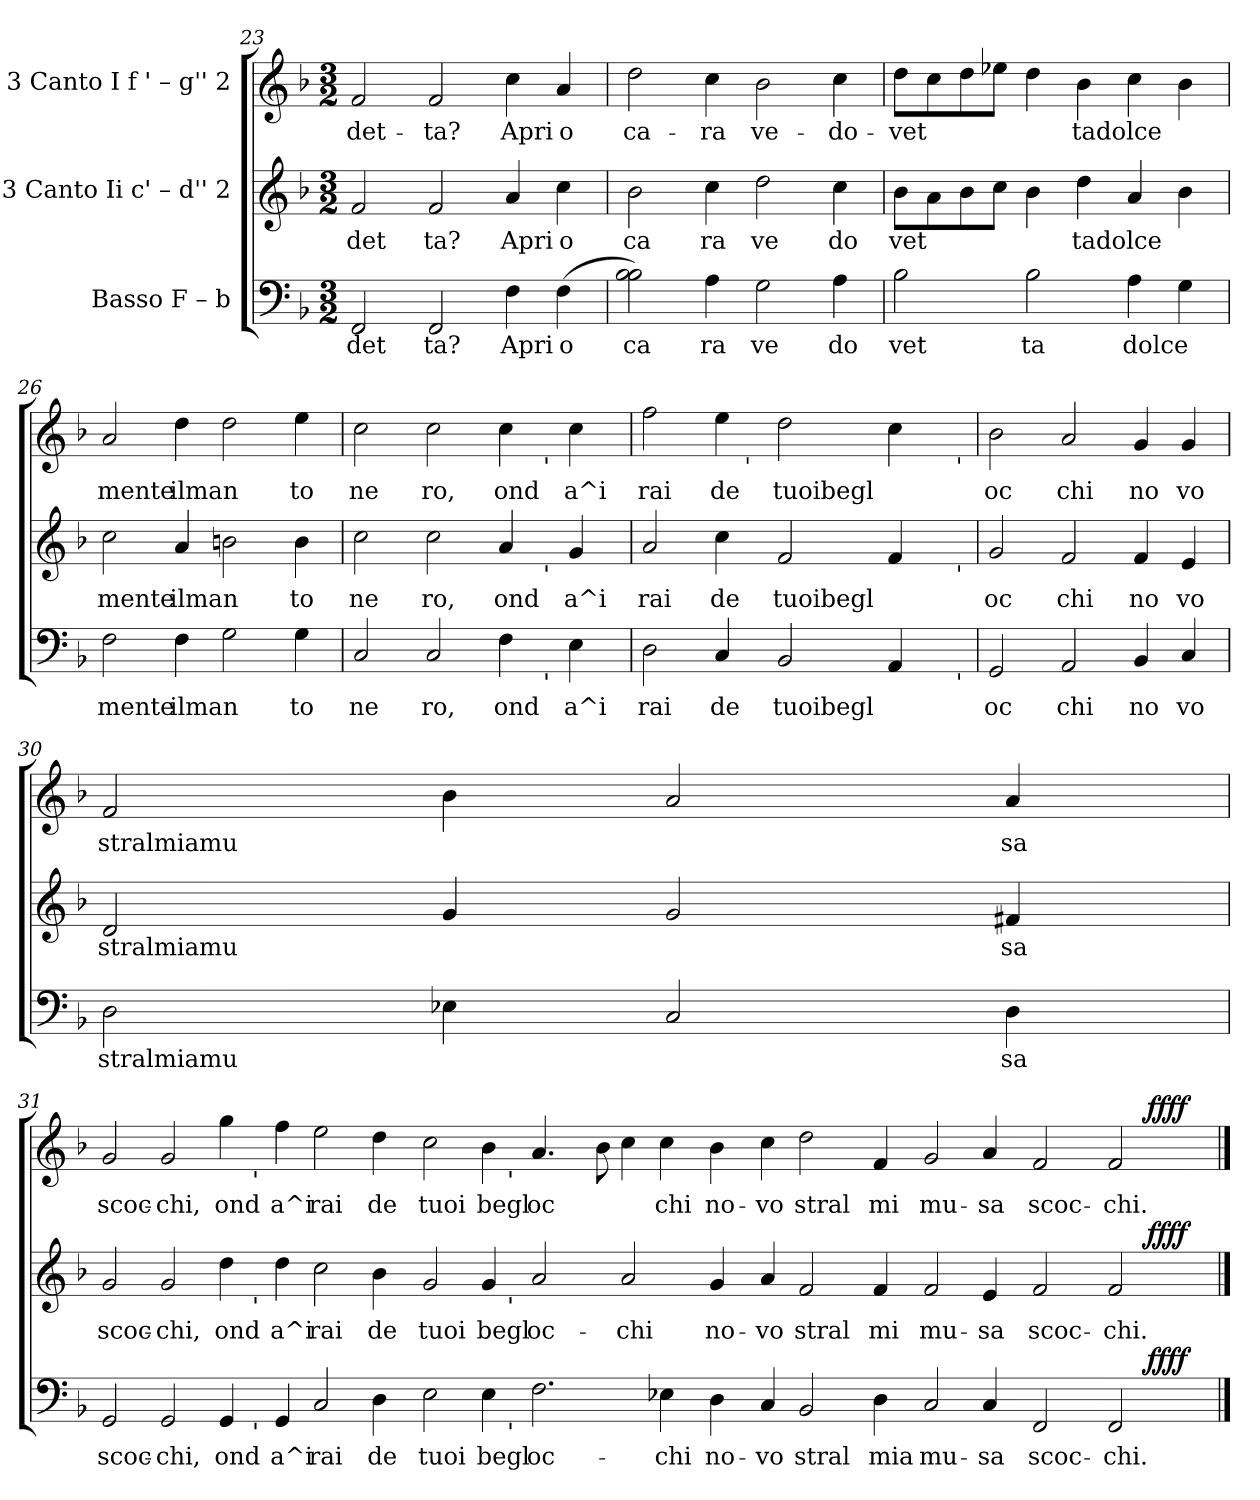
**kern	**text	**dynam	**kern	**text	**dynam	**kern	**text	**dynam
*part3	*part3	*part3	*part2	*part2	*part2	*part1	*part1	*part1
*staff3	*staff3	*staff3	*staff2	*staff2	*staff2	*staff1	*staff1	*staff1
*I"Basso  F – b	*	*	*I"3  Canto Ii  c' – d''  2	*	*	*I"3  Canto I  f ' – g''  2	*	*
*clefF4	*	*	*clefG2	*	*	*clefG2	*	*
*k[b-]	*	*	*k[b-]	*	*	*k[b-]	*	*
*F:	*	*	*F:	*	*	*F:	*	*
*M3/2	*	*	*M3/2	*	*	*M3/2	*	*
=23	=23	=23	=23	=23	=23	=23	=23	=23
!	!LO:LY:b	!	!	!LO:LY:b:cj	!	!	!LO:LY:b:cj	!
2FF/	det	.	2f/	det	.	2f/	det-	.
!	!LO:LY:b	!	!	!LO:LY:b:cj	!	!	!LO:LY:b:cj	!
2FF/	ta?	.	2f/	ta?	.	2f/	-ta?	.
!	!LO:LY:b	!	!	!LO:LY:b:cj	!	!	!LO:LY:b:cj	!
4F\	Apri	.	4a/	Apri	.	4cc\	Apri	.
!	!LO:LY:b	!	!	!LO:LY:b:cj	!	!	!LO:LY:b:cj	!
(<4F\	o	.	4cc\	o	.	4a/	o	.
=24	=24	=24	=24	=24	=24	=24	=24	=24
!	!LO:LY:b	!	!	!LO:LY:b:cj	!	!	!LO:LY:b:cj	!
2B-\ 2B-\)	ca	.	2b-\	ca	.	2dd\	ca-	.
!	!LO:LY:b	!	!	!LO:LY:b:cj	!	!	!LO:LY:b:cj	!
4A\	ra	.	4cc\	ra	.	4cc\	-ra	.
!	!LO:LY:b	!	!	!LO:LY:b:cj	!	!	!LO:LY:b:cj	!
2G\	ve	.	2dd\	ve	.	2b-\	ve-	.
!	!LO:LY:b	!	!	!LO:LY:b:cj	!	!	!LO:LY:b:cj	!
4A\	do	.	4cc\	do	.	4cc\	-do-	.
!!LO:LB:g=z
=25	=25	=25	=25	=25	=25	=25	=25	=25
!	!LO:LY:b	!	!	!LO:LY:b:cj	!	!	!LO:LY:b:cj	!
2B-\	vet	.	8b-\L	vet	.	8dd\L	-vet	.
!	!	!	!	!LO:LY:b:cj	!	!	!LO:LY:b:cj	!
.	.	.	8a\	.	.	8cc\	.	.
!	!	!	!	!LO:LY:b:cj	!	!	!LO:LY:b:cj	!
.	.	.	8b-\	.	.	8dd\	.	.
!	!	!	!	!LO:LY:b:cj	!	!	!LO:LY:b:cj	!
.	.	.	8cc\J	.	.	8ee-X\J	.	.
!	!LO:LY:b	!	!	!LO:LY:b:cj	!	!	!LO:LY:b:cj	!
2B-\	ta	.	4b-\	.	.	4dd\	.	.
!	!	!	!	!LO:LY:b:cj	!	!	!LO:LY:b:cj	!
.	.	.	4dd\	tadolce	.	4b-\	tadolce	.
!	!LO:LY:b	!	!	!LO:LY:b:cj	!	!	!LO:LY:b:cj	!
4A\	dolce	.	4a/	.	.	4cc\	.	.
!	!LO:LY:b	!	!	!LO:LY:b:cj	!	!	!LO:LY:b:cj	!
4G\	.	.	4b-\	.	.	4b-\	.	.
=26	=26	=26	=26	=26	=26	=26	=26	=26
!	!LO:LY:b	!	!	!LO:LY:b:cj	!	!	!LO:LY:b:cj	!
2F\	mente	.	2cc\	mente	.	2a/	mente	.
!	!LO:LY:b	!	!	!LO:LY:b:cj	!	!	!LO:LY:b:cj	!
4F\	ilman	.	4a/	ilman	.	4dd\	ilman	.
!	!LO:LY:b	!	!	!LO:LY:b:cj	!	!	!LO:LY:b:cj	!
2G\	.	.	2bn\	.	.	2dd\	.	.
!	!LO:LY:b	!	!	!LO:LY:b:cj	!	!	!LO:LY:b:cj	!
4G\	to	.	4b\	to	.	4ee\	to	.
=27	=27	=27	=27	=27	=27	=27	=27	=27
!	!LO:LY:b	!	!	!LO:LY:b:cj	!	!	!LO:LY:b:cj	!
*^	*	*	*^	*	*	*^	*	*
2C/	1ryy	ne	.	2cc\	1ryy	ne	.	2cc\	1ryy	ne	.
!	!	!LO:LY:b	!	!	!	!LO:LY:b:cj	!	!	!	!LO:LY:b:cj	!
2C/	.	ro,	.	2cc\	.	ro,	.	2cc\	.	ro,	.
!	!	!LO:LY:b	!	!	!	!LO:LY:b:cj	!	!	!	!LO:LY:b:cj	!
4F\	8ryy	ond	.	4a/	8ryy	ond	.	4cc\	8ryy	ond	.
.	32ryy	.	.	.	32ryy	.	.	.	32ryy	.	.
!	!	!	!	!	!	!	!	!	!LO:TX:b:t='	!	!
!	!	!	!	!	!LO:TX:b:t='	!	!	!	!	!	!
!	!LO:TX:b:t='	!	!	!	!	!	!	!	!	!	!
.	4ryy	.	.	.	4ryy	.	.	.	4ryy	.	.
!	!	!LO:LY:b	!	!	!	!LO:LY:b:cj	!	!	!	!LO:LY:b:cj	!
4E\	.	a^i	.	4g/	.	a^i	.	4cc\	.	a^i	.
.	16.ryy	.	.	.	16.ryy	.	.	.	16.ryy	.	.
=28	=28	=28	=28	=28	=28	=28	=28	=28	=28	=28	=28
!	!	!LO:LY:b	!	!	!	!LO:LY:b:cj	!	!	!	!LO:LY:b:cj	!
*	*	*	*	*	*	*	*	*	*^	*	*
2D\	1ryy	rai	.	2a/	1ryy	rai	.	2ff\	2ryy	1ryy	rai	.
!	!	!LO:LY:b	!	!	!	!LO:LY:b:cj	!	!	!	!	!LO:LY:b:cj	!
4C/	.	de	.	4cc\	.	de	.	4ee\	16..ryy	.	de	.
!	!	!	!	!	!	!	!	!	!LO:TX:b:t='	!	!	!
.	.	.	.	.	.	.	.	.	2ryy	.	.	.
!	!	!LO:LY:b	!	!	!	!LO:LY:b:cj	!	!	!	!	!LO:LY:b:cj	!
2BB-/	.	tuoibegl	.	2f/	.	tuoibegl	.	2dd\	.	.	tuoibegl	.
.	4ryy	.	.	.	4ryy	.	.	.	.	4ryy	.	.
.	.	.	.	.	.	.	.	.	4ryy	.	.	.
!	!	!LO:LY:b	!	!	!	!LO:LY:b:cj	!	!	!	!	!LO:LY:b:cj	!
4AA/	8ryy	.	.	4f/	8ryy	.	.	4cc\	.	8ryy	.	.
.	.	.	.	.	.	.	.	.	8ryy	.	.	.
.	16ryy	.	.	.	16ryy	.	.	.	.	16ryy	.	.
.	64ryy	.	.	.	64ryy	.	.	.	.	64ryy	.	.
!	!	!	!	!	!	!	!	!	!	!LO:TX:b:t='	!	!
!	!	!	!	!	!LO:TX:b:t='	!	!	!	!	!	!	!
!	!LO:TX:b:t='	!	!	!	!	!	!	!	!	!	!	!
.	32.ryy	.	.	.	32.ryy	.	.	.	.	32.ryy	.	.
.	.	.	.	.	.	.	.	.	64ryy	.	.	.
=29	=29	=29	=29	=29	=29	=29	=29	=29	=29	=29	=29	=29
!	!	!LO:LY:b	!	!	!	!LO:LY:b:cj	!	!	!	!	!LO:LY:b:cj	!
*v	*v	*	*	*	*	*	*	*v	*v	*v	*	*
*	*	*	*v	*v	*	*	*	*	*
2GG/	oc	.	2g/	oc	.	2b-\	oc	.
!	!LO:LY:b	!	!	!LO:LY:b:cj	!	!	!LO:LY:b:cj	!
2AA/	chi	.	2f/	chi	.	2a/	chi	.
!	!LO:LY:b	!	!	!LO:LY:b:cj	!	!	!LO:LY:b:cj	!
4BB-/	no	.	4f/	no	.	4g/	no	.
!	!LO:LY:b	!	!	!LO:LY:b:cj	!	!	!LO:LY:b:cj	!
4C/	vo	.	4e/	vo	.	4g/	vo	.
=30	=30	=30	=30	=30	=30	=30	=30	=30
!	!LO:LY:b	!	!	!LO:LY:b:cj	!	!	!LO:LY:b:cj	!
2D\	stralmiamu	.	2d/	stralmiamu	.	2f/	stralmiamu	.
!	!LO:LY:b	!	!	!LO:LY:b:cj	!	!	!LO:LY:b:cj	!
4E-X\	.	.	4g/	.	.	4b-\	.	.
!	!LO:LY:b	!	!	!LO:LY:b:cj	!	!	!LO:LY:b:cj	!
2C/	.	.	2g/	.	.	2a/	.	.
!	!LO:LY:b	!	!	!LO:LY:b:cj	!	!	!LO:LY:b:cj	!
4D\	sa	.	4f#X/	sa	.	4a/	sa	.
!!LO:LB:g=z
=31	=31	=31	=31	=31	=31	=31	=31	=31
!	!LO:LY:b	!	!	!LO:LY:b:cj	!	!	!LO:LY:b:cj	!
*^	*	*	*^	*	*	*^	*	*
*	*^	*	*	*	*^	*	*	*	*^	*	*
*	*	*^	*	*	*	*	*^	*	*	*	*	*^	*	*
2GG/	1ryy	1ryy	1ryy	scoc-	.	2g/	1ryy	1ryy	1ryy	scoc-	.	2g/	1ryy	1ryy	1ryy	scoc-	.
!	!	!	!	!LO:LY:b	!	!	!	!	!	!LO:LY:b:cj	!	!	!	!	!	!LO:LY:b:cj	!
2GG/	.	.	.	-chi,	.	2g/	.	.	.	-chi,	.	2g/	.	.	.	-chi,	.
!	!	!	!	!LO:LY:b	!	!	!	!	!	!LO:LY:b:cj	!	!	!	!	!	!LO:LY:b:cj	!
4GG/	1ryy	8ryy	1...ryy	ond	.	4dd\	1ryy	8ryy	1...ryy	ond	.	4gg\	1ryy	8ryy	1...ryy	ond	.
.	.	64ryy	.	.	.	.	.	64ryy	.	.	.	.	.	64ryy	.	.	.
!	!	!	!	!	!	!	!	!	!	!	!	!	!	!LO:TX:b:t='	!	!	!
!	!	!	!	!	!	!	!	!LO:TX:b:t='	!	!	!	!	!	!	!	!	!
!	!	!LO:TX:b:t='	!	!	!	!	!	!	!	!	!	!	!	!	!	!	!
.	.	1ryy	.	.	.	.	.	1ryy	.	.	.	.	.	1ryy	.	.	.
!	!	!	!	!LO:LY:b	!	!	!	!	!	!LO:LY:b:cj	!	!	!	!	!	!LO:LY:b:cj	!
4GG/	.	.	.	a^i	.	4dd\	.	.	.	a^i	.	4ff\	.	.	.	a^i	.
!	!	!	!	!LO:LY:b	!	!	!	!	!	!LO:LY:b:cj	!	!	!	!	!	!LO:LY:b:cj	!
2C/	.	.	.	rai	.	2cc\	.	.	.	rai	.	2ee\	.	.	.	rai	.
!	!	!	!	!LO:LY:b	!	!	!	!	!	!LO:LY:b:cj	!	!	!	!	!	!LO:LY:b:cj	!
4D\	1ryy	.	.	de	.	4b-\	1ryy	.	.	de	.	4dd\	1ryy	.	.	de	.
.	.	1ryy	.	.	.	.	.	1ryy	.	.	.	.	.	1ryy	.	.	.
!	!	!	!	!LO:LY:b	!	!	!	!	!	!LO:LY:b:cj	!	!	!	!	!	!LO:LY:b:cj	!
2E\	.	.	.	tuoi	.	2g/	.	.	.	tuoi	.	2cc\	.	.	.	tuoi	.
!	!	!	!	!LO:LY:b	!	!	!	!	!	!LO:LY:b:cj	!	!	!	!	!	!LO:LY:b:cj	!
4E\	.	.	.	begl	.	4g/	.	.	.	begl	.	4b-\	.	.	.	begl	.
!	!	!	!	!	!	!	!	!	!	!	!	!	!	!	!LO:TX:b:t='	!	!
!	!	!	!	!	!	!	!	!	!LO:TX:b:t='	!	!	!	!	!	!	!	!
!	!	!	!LO:TX:b:t='	!	!	!	!	!	!	!	!	!	!	!	!	!	!
.	.	.	1ryy	.	.	.	.	.	1ryy	.	.	.	.	.	1ryy	.	.
!	!	!	!	!LO:LY:b	!	!	!	!	!	!LO:LY:b:cj	!	!	!	!	!	!LO:LY:b:cj	!
2.F\	1ryy	.	.	oc-	.	2a/	1ryy	.	.	oc-	.	4.a/	1ryy	.	.	oc-	.
.	.	1ryy	.	.	.	.	.	1ryy	.	.	.	.	.	1ryy	.	.	.
!	!	!	!	!	!	!	!	!	!	!	!	!	!	!	!	!LO:LY:b:cj	!
.	.	.	.	.	.	.	.	.	.	.	.	8b-\	.	.	.	--	.
!	!	!	!	!	!	!	!	!	!	!LO:LY:b:cj	!	!	!	!	!	!LO:LY:b:cj	!
.	.	.	.	.	.	2a/	.	.	.	-chi	.	4cc\	.	.	.	--	.
!	!	!	!	!LO:LY:b	!	!	!	!	!	!	!	!	!	!	!	!LO:LY:b:cj	!
4E-X\	.	.	.	-chi	.	.	.	.	.	.	.	4cc\	.	.	.	-chi	.
.	.	.	1ryy	.	.	.	.	.	1ryy	.	.	.	.	.	1ryy	.	.
!	!	!	!	!LO:LY:b	!	!	!	!	!	!LO:LY:b:cj	!	!	!	!	!	!LO:LY:b:cj	!
4D\	1ryy	.	.	no-	.	4g/	1ryy	.	.	no-	.	4b-\	1ryy	.	.	no-	.
.	.	1ryy	.	.	.	.	.	1ryy	.	.	.	.	.	1ryy	.	.	.
!	!	!	!	!LO:LY:b	!	!	!	!	!	!LO:LY:b:cj	!	!	!	!	!	!LO:LY:b:cj	!
4C/	.	.	.	-vo	.	4a/	.	.	.	-vo	.	4cc\	.	.	.	-vo	.
!	!	!	!	!LO:LY:b	!	!	!	!	!	!LO:LY:b:cj	!	!	!	!	!	!LO:LY:b:cj	!
2BB-/	.	.	.	stral	.	2f/	.	.	.	stral	.	2dd\	.	.	.	stral	.
.	.	.	1ryy	.	.	.	.	.	1ryy	.	.	.	.	.	1ryy	.	.
!	!	!	!	!LO:LY:b	!	!	!	!	!	!LO:LY:b:cj	!	!	!	!	!	!LO:LY:b:cj	!
4D\	1ryy	.	.	mia	.	4f/	1ryy	.	.	mi	.	4f/	1ryy	.	.	mi	.
.	.	1ryy	.	.	.	.	.	1ryy	.	.	.	.	.	1ryy	.	.	.
!	!	!	!	!LO:LY:b	!	!	!	!	!	!LO:LY:b:cj	!	!	!	!	!	!LO:LY:b:cj	!
2C/	.	.	.	mu-	.	2f/	.	.	.	mu-	.	2g/	.	.	.	mu-	.
!	!	!	!	!LO:LY:b	!	!	!	!	!	!LO:LY:b:cj	!	!	!	!	!	!LO:LY:b:cj	!
4C/	.	.	.	-sa	.	4e/	.	.	.	-sa	.	4a/	.	.	.	-sa	.
.	.	.	1ryy	.	.	.	.	.	1ryy	.	.	.	.	.	1ryy	.	.
!	!	!	!	!LO:LY:b	!	!	!	!	!	!LO:LY:b:cj	!	!	!	!	!	!LO:LY:b:cj	!
2FF/	2ryy	.	.	scoc-	.	2f/	2ryy	.	.	scoc-	.	2f/	2ryy	.	.	scoc-	.
.	.	2ryy	.	.	.	.	.	2ryy	.	.	.	.	.	2ryy	.	.	.
!	!	!	!	!LO:LY:b	!	!	!	!	!	!LO:LY:b:cj	!	!	!	!	!	!LO:LY:b:cj	!
2FF/	8ryy	.	.	-chi.	.	2f/	8ryy	.	.	-chi.	.	2f/	8ryy	.	.	-chi.	.
.	32ryy	.	.	.	.	.	32ryy	.	.	.	.	.	32ryy	.	.	.	.
.	.	4ryy	.	.	.	.	.	4ryy	.	.	.	.	.	4ryy	.	.	.
!	!	!	!	!	!LO:DY:b	!	!	!	!	!	!LO:DY:b	!	!	!	!	!	!LO:DY:b
.	4ryy	.	.	.	ffff	.	4ryy	.	.	.	ffff	.	4ryy	.	.	.	ffff
.	.	.	8ryy	.	.	.	.	.	8ryy	.	.	.	.	.	8ryy	.	.
.	.	16..ryy	.	.	.	.	.	16..ryy	.	.	.	.	.	16..ryy	.	.	.
.	16.ryy	.	.	.	.	.	16.ryy	.	.	.	.	.	16.ryy	.	.	.	.
*v	*v	*v	*v	*	*	*	*	*	*	*	*	*v	*v	*v	*v	*	*
*	*	*	*v	*v	*v	*v	*	*	*	*	*
==	==	==	==	==	==	==	==	==
*-	*-	*-	*-	*-	*-	*-	*-	*-
